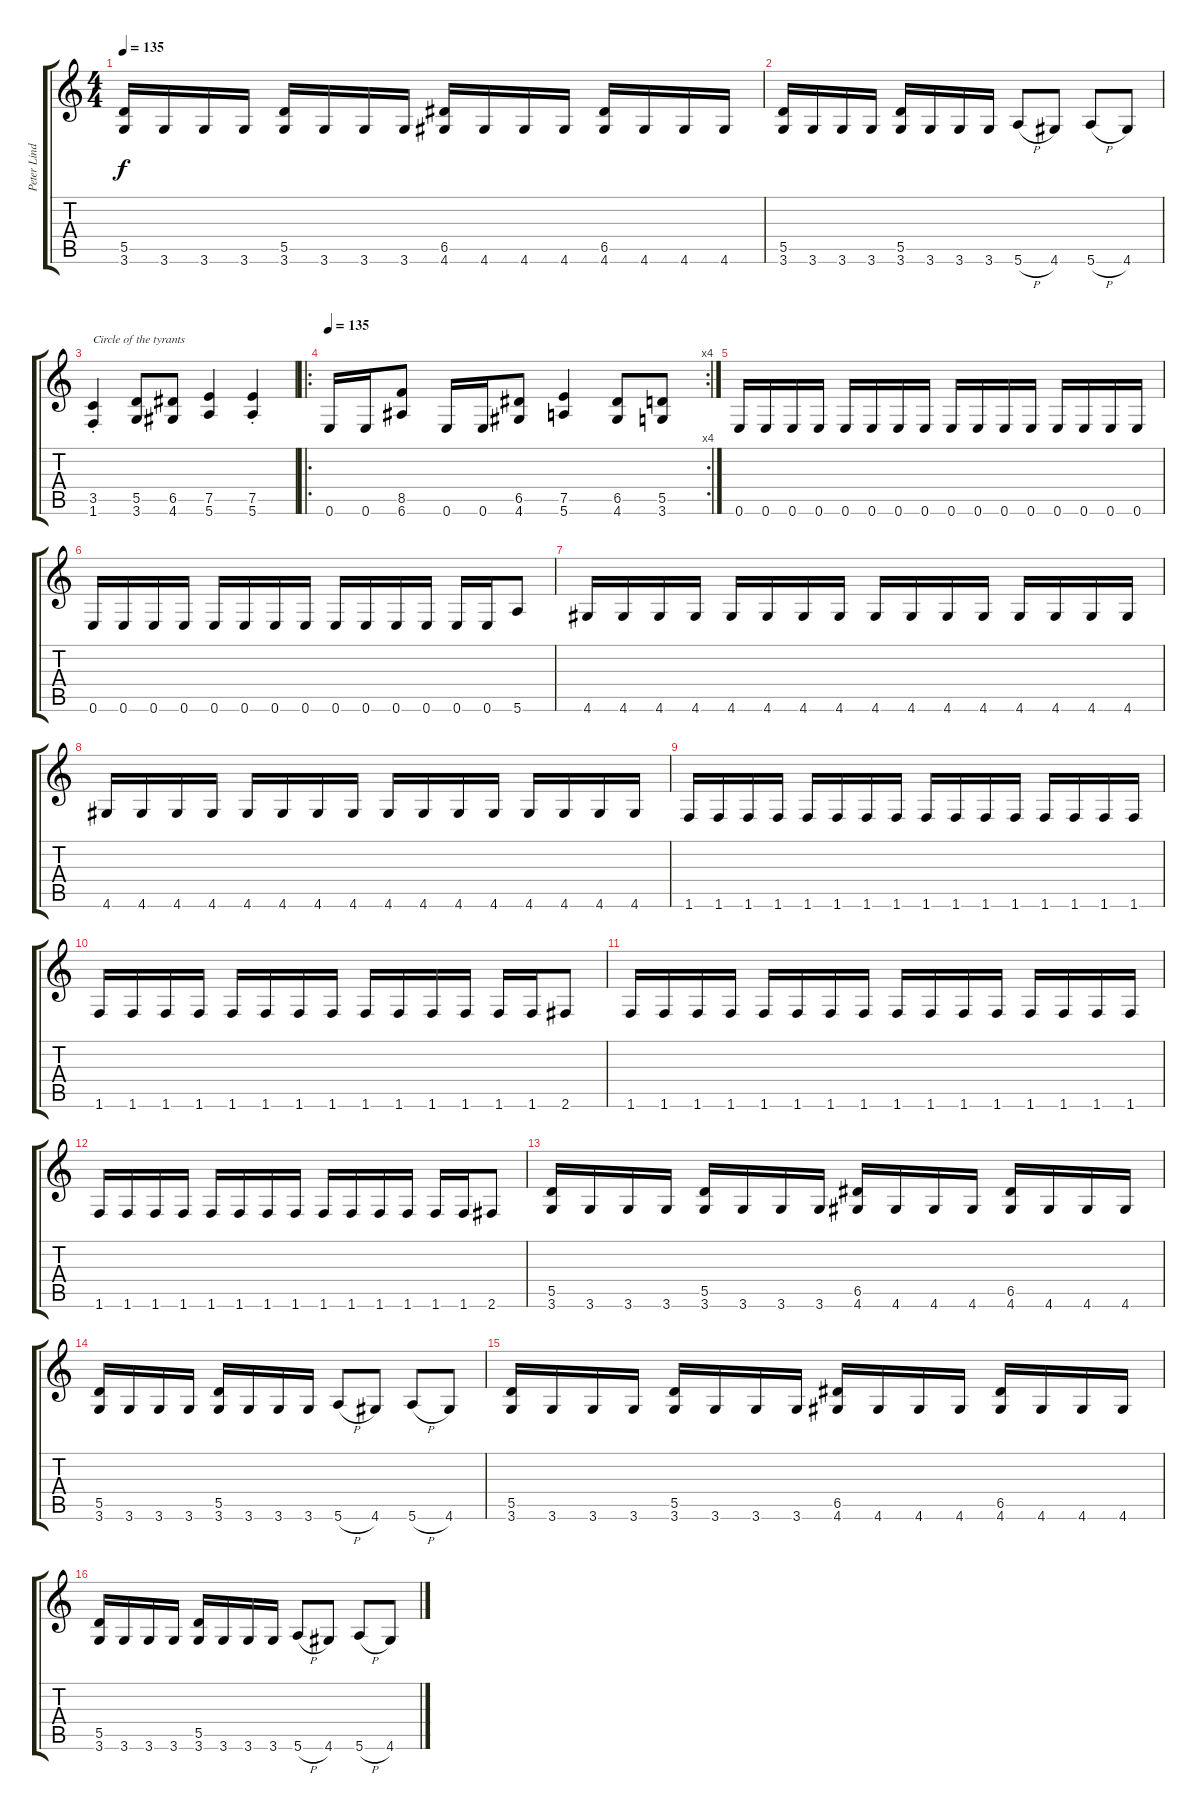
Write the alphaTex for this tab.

\track ("Peter Lindgren" "Peter Lind") {instrument distortionguitar}
\staff {score tabs}
\tuning (E4 B3 G3 D3 A2 E2) {hide}
\ts (4 4)
\tempo 135
\clef g2
\ks c
(5.5 3.6).16{dy f} 3.6.16 3.6.16 3.6.16 (5.5 3.6).16 3.6.16 3.6.16 3.6.16 (6.5 4.6).16 4.6.16 4.6.16 4.6.16 (6.5 4.6).16 4.6.16 4.6.16 4.6.16 |
(5.5 3.6).16 3.6.16 3.6.16 3.6.16 (5.5 3.6).16 3.6.16 3.6.16 3.6.16 5.6{h}.8 4.6.8 5.6{h}.8 4.6.8 |
(3.5{st} 1.6{st}).4{txt "Circle of the tyrants"} (5.5 3.6).8 (6.5 4.6).8 (7.5 5.6).4 (7.5{st} 5.6{st}).4 |
\ro
\rc 4
\tempo 140
\tempo 135
0.6.16 0.6.16 (8.5 6.6).8 0.6.16 0.6.16 (6.5 4.6).8 (7.5 5.6).4 (6.5 4.6).8 (5.5 3.6).8 |
0.6.16 0.6.16 0.6.16 0.6.16 0.6.16 0.6.16 0.6.16 0.6.16 0.6.16 0.6.16 0.6.16 0.6.16 0.6.16 0.6.16 0.6.16 0.6.16 |
0.6.16 0.6.16 0.6.16 0.6.16 0.6.16 0.6.16 0.6.16 0.6.16 0.6.16 0.6.16 0.6.16 0.6.16 0.6.16 0.6.16 5.6.8 |
4.6.16 4.6.16 4.6.16 4.6.16 4.6.16 4.6.16 4.6.16 4.6.16 4.6.16 4.6.16 4.6.16 4.6.16 4.6.16 4.6.16 4.6.16 4.6.16 |
4.6.16 4.6.16 4.6.16 4.6.16 4.6.16 4.6.16 4.6.16 4.6.16 4.6.16 4.6.16 4.6.16 4.6.16 4.6.16 4.6.16 4.6.16 4.6.16 |
1.6.16 1.6.16 1.6.16 1.6.16 1.6.16 1.6.16 1.6.16 1.6.16 1.6.16 1.6.16 1.6.16 1.6.16 1.6.16 1.6.16 1.6.16 1.6.16 |
1.6.16 1.6.16 1.6.16 1.6.16 1.6.16 1.6.16 1.6.16 1.6.16 1.6.16 1.6.16 1.6.16 1.6.16 1.6.16 1.6.16 2.6.8 |
1.6.16 1.6.16 1.6.16 1.6.16 1.6.16 1.6.16 1.6.16 1.6.16 1.6.16 1.6.16 1.6.16 1.6.16 1.6.16 1.6.16 1.6.16 1.6.16 |
1.6.16 1.6.16 1.6.16 1.6.16 1.6.16 1.6.16 1.6.16 1.6.16 1.6.16 1.6.16 1.6.16 1.6.16 1.6.16 1.6.16 2.6.8 |
(5.5 3.6).16 3.6.16 3.6.16 3.6.16 (5.5 3.6).16 3.6.16 3.6.16 3.6.16 (6.5 4.6).16 4.6.16 4.6.16 4.6.16 (6.5 4.6).16 4.6.16 4.6.16 4.6.16 |
(5.5 3.6).16 3.6.16 3.6.16 3.6.16 (5.5 3.6).16 3.6.16 3.6.16 3.6.16 5.6{h}.8 4.6.8 5.6{h}.8 4.6.8 |
(5.5 3.6).16 3.6.16 3.6.16 3.6.16 (5.5 3.6).16 3.6.16 3.6.16 3.6.16 (6.5 4.6).16 4.6.16 4.6.16 4.6.16 (6.5 4.6).16 4.6.16 4.6.16 4.6.16 |
(5.5 3.6).16 3.6.16 3.6.16 3.6.16 (5.5 3.6).16 3.6.16 3.6.16 3.6.16 5.6{h}.8 4.6.8 5.6{h}.8 4.6.8
